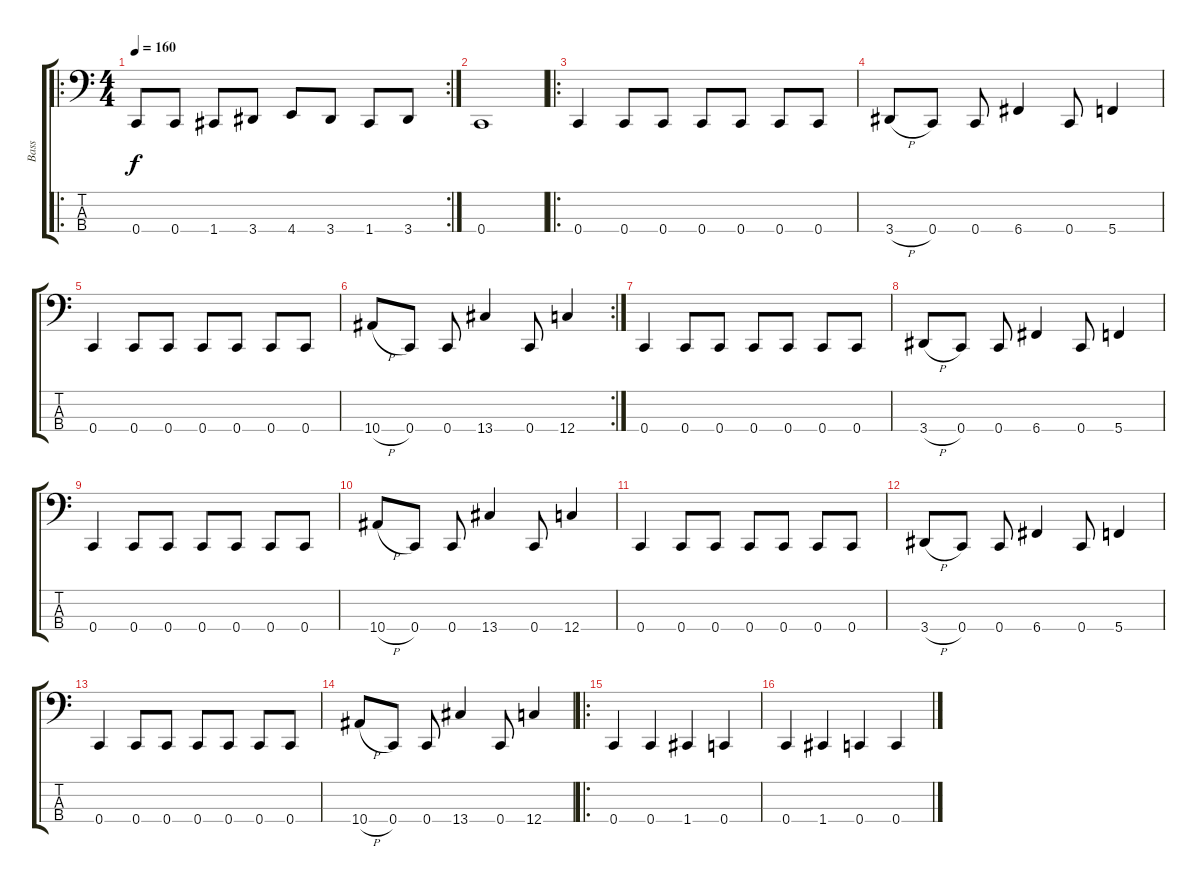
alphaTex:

\track ("Bass" "Bass") {instrument electricbasspick}
\staff {score tabs}
\tuning (F2 C2 G1 C1) {hide}
\ro
\rc 2
\ts (4 4)
\tempo 160
\clef f4
\ks c
0.4.8{dy f instrument electricbasspick} 0.4.8 1.4.8 3.4.8 4.4.8 3.4.8 1.4.8 3.4.8 |
0.4.1 |
\ro
0.4.4 0.4.8 0.4.8 0.4.8 0.4.8 0.4.8 0.4.8 |
3.4{h}.8 0.4.8 0.4.8 6.4.4 0.4.8 5.4.4 |
0.4.4 0.4.8 0.4.8 0.4.8 0.4.8 0.4.8 0.4.8 |
\rc 2
10.4{h}.8 0.4.8 0.4.8 13.4.4 0.4.8 12.4.4 |
0.4.4 0.4.8 0.4.8 0.4.8 0.4.8 0.4.8 0.4.8 |
3.4{h}.8 0.4.8 0.4.8 6.4.4 0.4.8 5.4.4 |
0.4.4 0.4.8 0.4.8 0.4.8 0.4.8 0.4.8 0.4.8 |
10.4{h}.8 0.4.8 0.4.8 13.4.4 0.4.8 12.4.4 |
0.4.4 0.4.8 0.4.8 0.4.8 0.4.8 0.4.8 0.4.8 |
3.4{h}.8 0.4.8 0.4.8 6.4.4 0.4.8 5.4.4 |
0.4.4 0.4.8 0.4.8 0.4.8 0.4.8 0.4.8 0.4.8 |
10.4{h}.8 0.4.8 0.4.8 13.4.4 0.4.8 12.4.4 |
\ro
0.4.4 0.4.4 1.4.4 0.4.4 |
0.4.4 1.4.4 0.4.4 0.4.4
